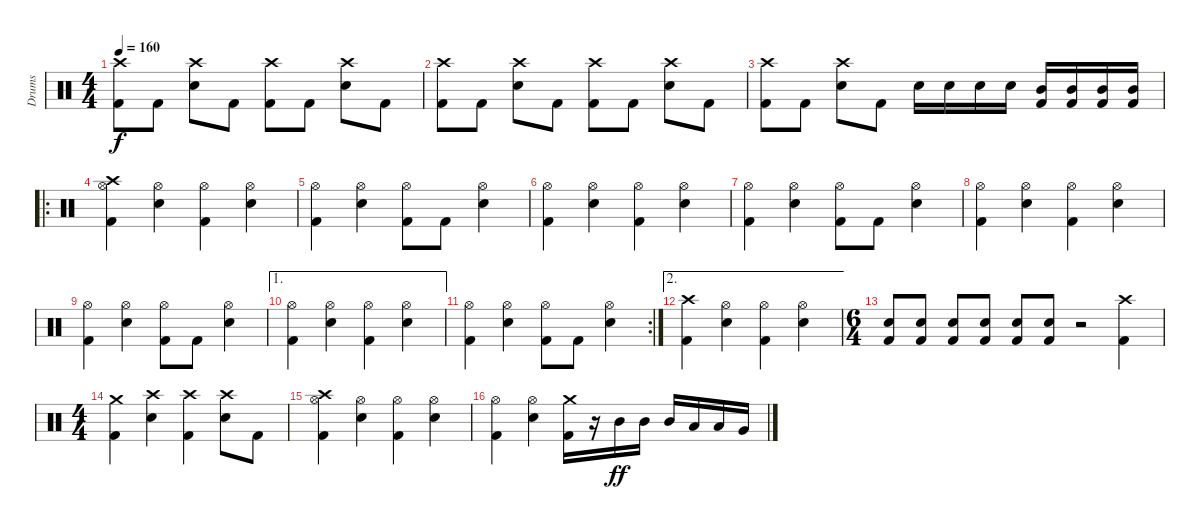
\track ("Drums" "Drums") {instrument percussion}
\staff {score}
\articulation defaults
\ts (4 4)
\tempo 160
\clef neutral
\ks c
("Kick (hit) 2" "Crash high (hit)").8{dy f} "Kick (hit) 2".8 ("Crash high (hit)" "Snare (hit) 2").8 "Kick (hit) 2".8 ("Kick (hit) 2" "Crash high (hit)").8 "Kick (hit) 2".8 ("Crash high (hit)" "Snare (hit) 2").8 "Kick (hit) 2".8 |
("Kick (hit) 2" "Crash high (hit)").8 "Kick (hit) 2".8 ("Crash high (hit)" "Snare (hit) 2").8 "Kick (hit) 2".8 ("Kick (hit) 2" "Crash high (hit)").8 "Kick (hit) 2".8 ("Crash high (hit)" "Snare (hit) 2").8 "Kick (hit) 2".8 |
("Kick (hit) 2" "Crash high (hit)").8 "Kick (hit) 2".8 ("Crash high (hit)" "Snare (hit) 2").8 "Kick (hit) 2".8 "Snare (hit) 2".16 "Snare (hit) 2".16 "Snare (hit) 2".16 "Snare (hit) 2".16 ("Kick (hit) 2" "Mid Tom (hit)").16 ("Kick (hit) 2" "Mid Tom (hit)").16 ("Kick (hit) 2" "Mid Tom (hit)").16 ("Kick (hit) 2" "Mid Tom (hit)").16 |
\ro
("Kick (hit) 2" "Crash high (hit)" "Hi-Hat (open)").4 ("Hi-Hat (open)" "Snare (hit) 2").4 ("Kick (hit) 2" "Hi-Hat (open)").4 ("Hi-Hat (open)" "Snare (hit) 2").4 |
("Kick (hit) 2" "Hi-Hat (open)").4 ("Hi-Hat (open)" "Snare (hit) 2").4 ("Kick (hit) 2" "Hi-Hat (open)").8 "Kick (hit) 2".8 ("Hi-Hat (open)" "Snare (hit) 2").4 |
("Kick (hit) 2" "Hi-Hat (open)").4 ("Hi-Hat (open)" "Snare (hit) 2").4 ("Kick (hit) 2" "Hi-Hat (open)").4 ("Hi-Hat (open)" "Snare (hit) 2").4 |
("Kick (hit) 2" "Hi-Hat (open)").4 ("Hi-Hat (open)" "Snare (hit) 2").4 ("Kick (hit) 2" "Hi-Hat (open)").8 "Kick (hit) 2".8 ("Hi-Hat (open)" "Snare (hit) 2").4 |
("Kick (hit) 2" "Hi-Hat (open)").4 ("Hi-Hat (open)" "Snare (hit) 2").4 ("Kick (hit) 2" "Hi-Hat (open)").4 ("Hi-Hat (open)" "Snare (hit) 2").4 |
("Kick (hit) 2" "Hi-Hat (open)").4 ("Hi-Hat (open)" "Snare (hit) 2").4 ("Kick (hit) 2" "Hi-Hat (open)").8 "Kick (hit) 2".8 ("Hi-Hat (open)" "Snare (hit) 2").4 |
\ae 1
("Kick (hit) 2" "Hi-Hat (open)").4 ("Hi-Hat (open)" "Snare (hit) 2").4 ("Kick (hit) 2" "Hi-Hat (open)").4 ("Hi-Hat (open)" "Snare (hit) 2").4 |
\rc 2
("Kick (hit) 2" "Hi-Hat (open)").4 ("Hi-Hat (open)" "Snare (hit) 2").4 ("Kick (hit) 2" "Hi-Hat (open)").8 "Kick (hit) 2".8 ("Hi-Hat (open)" "Snare (hit) 2").4 |
\ae 2
("Kick (hit) 2" "Crash high (hit)").4 ("Hi-Hat (open)" "Snare (hit) 2").4 ("Kick (hit) 2" "Hi-Hat (open)").4 ("Hi-Hat (open)" "Snare (hit) 2").4 |
\ts (6 4)
("Kick (hit) 2" "Snare (hit) 2").8 ("Kick (hit) 2" "Snare (hit) 2").8 ("Kick (hit) 2" "Snare (hit) 2").8 ("Kick (hit) 2" "Snare (hit) 2").8 ("Kick (hit) 2" "Snare (hit) 2").8 ("Kick (hit) 2" "Snare (hit) 2").8 r.2 ("Kick (hit) 2" "Crash high (hit)").4 |
\ts (4 4)
("Kick (hit) 2" "Crash medium (hit)").4 ("Crash high (hit)" "Snare (hit) 2").4 ("Kick (hit) 2" "Crash high (hit)").4 ("Crash high (hit)" "Snare (hit) 2").8 "Kick (hit) 2".8 |
("Kick (hit) 2" "Crash high (hit)" "Hi-Hat (open)").4 ("Hi-Hat (open)" "Snare (hit) 2").4 ("Kick (hit) 2" "Hi-Hat (open)").4 ("Hi-Hat (open)" "Snare (hit) 2").4 |
("Kick (hit) 2" "Hi-Hat (open)").4 ("Hi-Hat (open)" "Snare (hit) 2").4 ("Kick (hit) 2" "Crash medium (hit)").16 r.16 "Mid Tom (hit)".16{dy ff} "Mid Tom (hit)".16 "Mid Tom (hit)".16 "Low Tom (hit)".16 "Low Tom (hit)".16 "Very Low Tom (hit)".16
